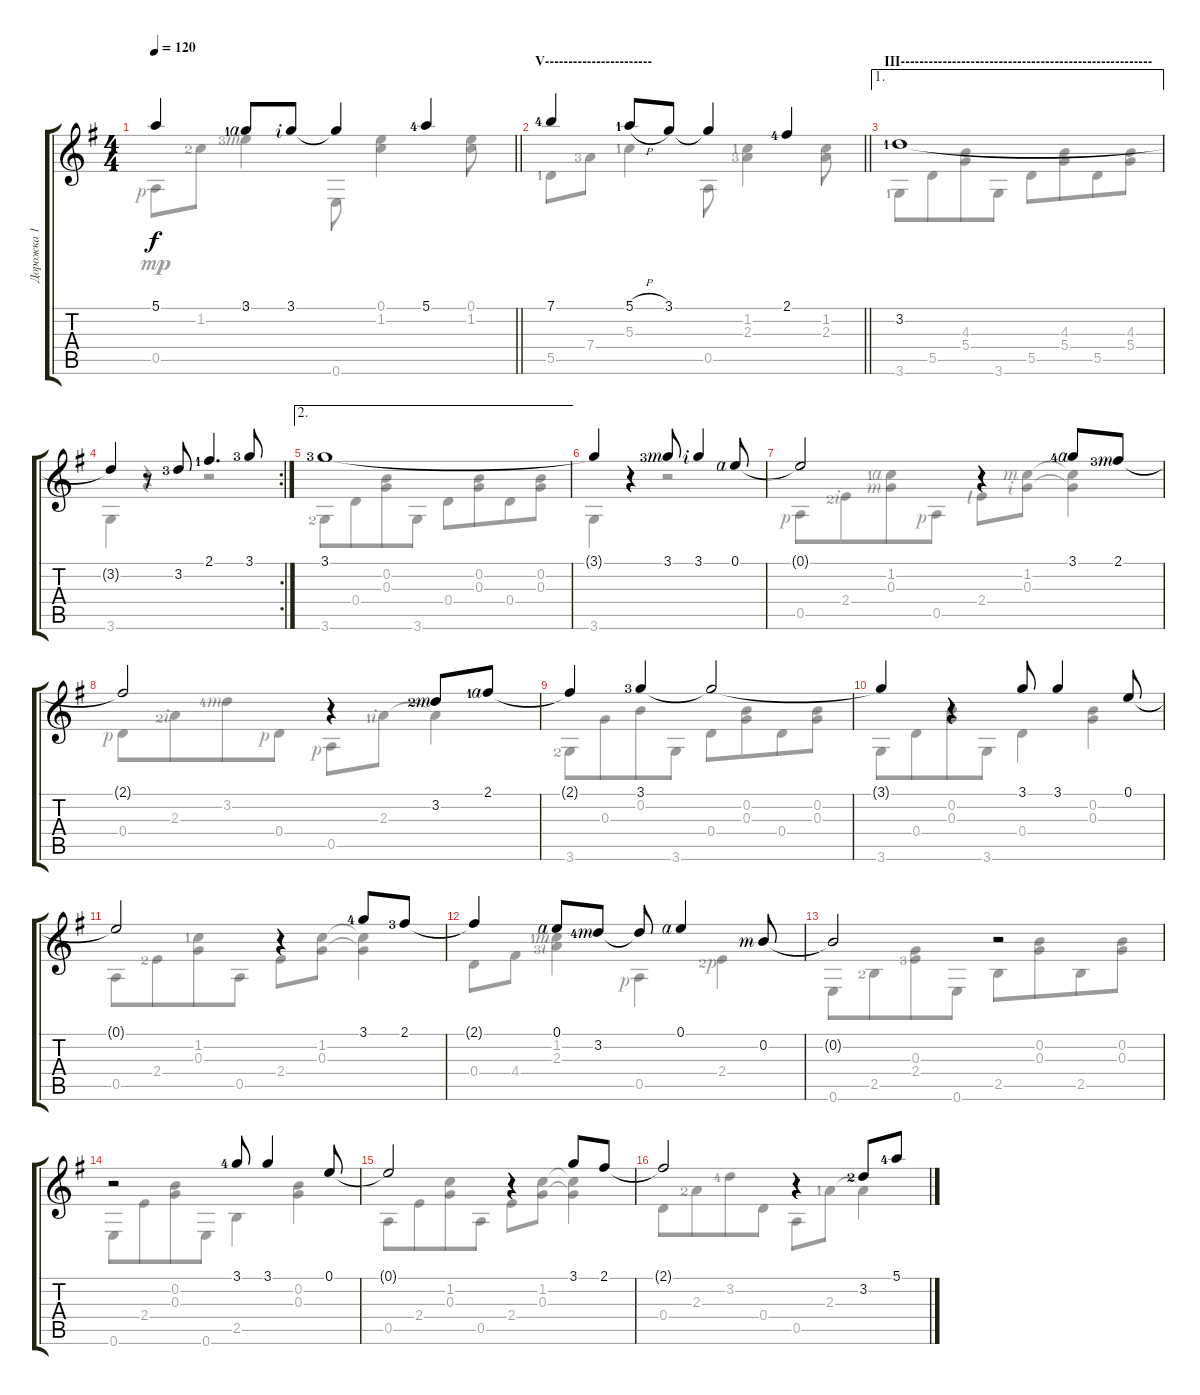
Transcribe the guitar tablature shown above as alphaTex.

\track ("Дорожка 1" "Дорожка 1") {instrument acousticguitarsteel}
\staff {score tabs}
\tuning (E4 B3 G3 D3 A2 E2) {hide}
\voice
\ts (4 4)
\tempo 120
\clef g2
\barLineRight lightlight
\ks g
5.1.4{dy f} 3.1{lf 2 rf 4}.8 3.1{rf 2}.8 3.1{t}.4 5.1{lf 5}.4 |
\section ("" "V-----------------------")
\barLineRight lightlight
7.1{lf 5}.4 5.1{h lf 2}.8 3.1.8 3.1{t}.4 2.1{lf 5}.4 |
\ae 1
\section ("" "III------------------------------------------------------")
3.2{lf 2}.1 |
\rc 2
3.2{t}.4 r.8 3.2{lf 4}.8 2.1{lf 2}.4{d} 3.1{lf 4}.8 |
\ae 2
3.1{lf 4}.1 |
3.1{t}.4 r.4 3.1{lf 4 rf 3}.8 3.1{rf 2}.4 0.1{rf 4}.8 |
0.1{t}.2 r.4 3.1{lf 5 rf 4}.8 2.1{lf 4 rf 3}.8 |
2.1{t}.2 r.4 3.2{lf 3 rf 3}.8 2.1{lf 2 rf 4}.8 |
2.1{t}.4 3.1{lf 4}.4 3.1{t}.2 |
3.1{t}.4 r.4 3.1.8 3.1.4 0.1.8 |
0.1{t}.2 r.4 3.1{lf 5}.8 2.1{lf 4}.8 |
2.1{t}.4 0.1{rf 4}.8 3.2{lf 5 rf 3}.8 3.2{t}.8 0.1{rf 4}.4 0.2{rf 3}.8 |
0.2{t}.2 r.2 |
r.2 3.1{lf 5}.8 3.1.4 0.1.8 |
0.1{t}.2 r.4 3.1.8 2.1.8 |
2.1{t}.2 r.4 3.2{lf 3}.8 5.1{lf 5}.8
\voice
\clef g2
\ottava regular
\simile none
\barLineRight lightlight
\ks g
0.5{rf 1}.8{dy mp} 1.2{lf 3}.8 0.1{lf 4 rf 3}.4 0.6.8 (0.1 1.2).4 (0.1 1.2).8 |
\barLineRight lightlight
5.5{lf 2}.8 7.4{lf 4}.8 5.3{lf 2}.4 0.5.8 (1.2{lf 2} 2.3{lf 4}).4 (1.2 2.3).8 |
3.6{lf 2}.8 5.5.8{beam merge} (4.3 5.4).8 3.6.8 5.5.8 (4.3 5.4).8{beam merge} 5.5.8 (4.3 5.4).8 |
3.6.4 r.4 r.2 |
3.6{lf 3}.8 0.4.8{beam merge} (0.2 0.3).8 3.6.8 0.4.8 (0.2 0.3).8{beam merge} 0.4.8 (0.2 0.3).8 |
3.6.4 r.4 r.2 |
0.5{rf 1}.8 2.4{lf 3 rf 2}.8{beam merge} (1.2{lf 2 rf 4} 0.3{rf 3}).8 0.5{rf 1}.8 2.4{lf 1}.8 (1.2{rf 3} 0.3{rf 2}).8 (1.2{t} 0.3{t}).4 |
0.4{rf 1}.8 2.3{lf 3 rf 2}.8{beam merge} 3.2{lf 5 rf 3}.8 0.4{rf 1}.8 0.5{rf 1}.8 2.3{lf 2 rf 2}.8 2.3{t}.4 |
3.6{lf 3}.8 0.3.8{beam merge} 0.2.8 3.6.8 0.4.8 (0.2 0.3).8{beam merge} 0.4.8 (0.2 0.3).8 |
3.6.8 0.4.8{beam merge} (0.2 0.3).8 3.6.8 0.4.4 (0.2 0.3).4 |
0.5.8 2.4{lf 3}.8{beam merge} (1.2{lf 2} 0.3).8 0.5.8 2.4.8 (1.2 0.3).8 (1.2{t} 0.3{t}).4 |
0.4.8 4.4.8 (1.2{lf 2 rf 3} 2.3{lf 4 rf 2}).4 0.5{rf 1}.4 2.4{lf 3 rf 1}.4 |
0.6.8 2.5{lf 3}.8{beam merge} (0.3 2.4{lf 4}).8 0.6.8 2.5.8 (0.2 0.3).8{beam merge} 2.5.8 (0.2 0.3).8 |
0.6.8 2.4.8{beam merge} (0.2 0.3).8 0.6.8 2.5.4 (0.2 0.3).4 |
0.5.8 2.4.8{beam merge} (1.2 0.3).8 0.5.8 2.4.8 (1.2 0.3).8 (1.2{t} 0.3{t}).4 |
0.4.8 2.3{lf 3}.8{beam merge} 3.2{lf 5}.8 0.4.8 0.5.8 2.3{lf 2}.8 2.3{t}.4
